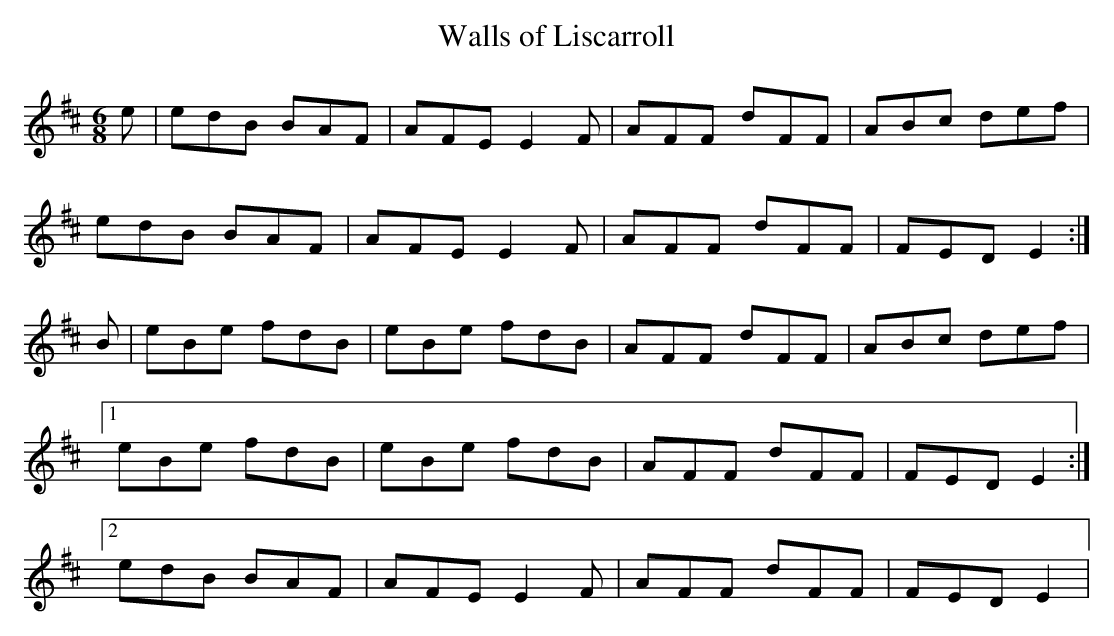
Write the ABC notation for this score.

X:1
T:Walls of Liscarroll
M:6/8
L:1/8
K:Edor
e|edB BAF|AFE E2F|AFF dFF|ABc def|
edB BAF|AFE E2F|AFF dFF|FED E2:|
B|eBe fdB|eBe fdB|AFF dFF|ABc def|
[1 eBe fdB|eBe fdB|AFF dFF|FED E2:|
[2 edB BAF|AFE E2F|AFF dFF|FED E2|
